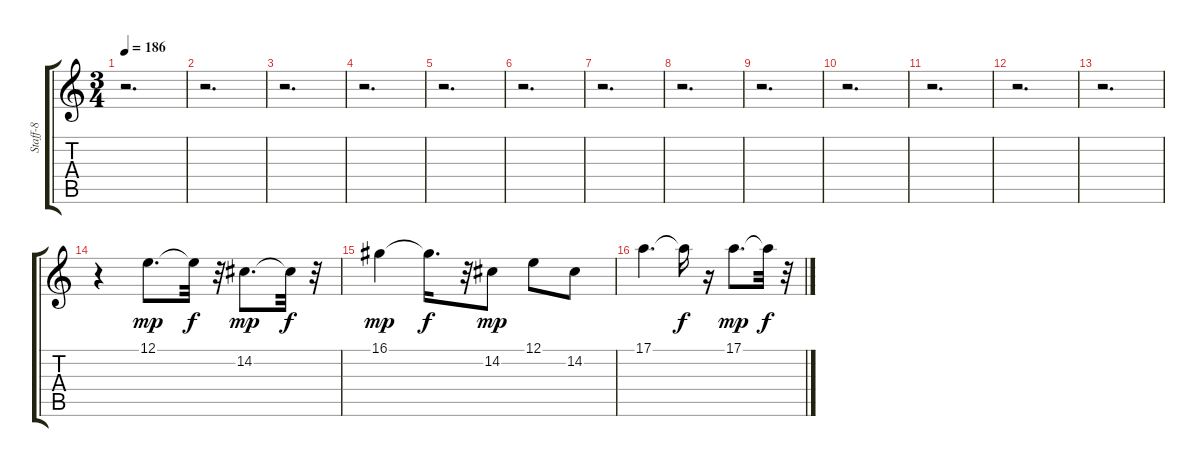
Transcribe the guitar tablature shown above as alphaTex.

\track ("Staff-8" "Staff-8") {instrument clarinet}
\staff {score tabs}
\tuning (E4 B3 G3 D3 A2 E2) {hide}
\ts (3 4)
\tempo 186
\clef g2
\ks c
r.2{d dy f} |
r.2{d} |
r.2{d} |
r.2{d} |
r.2{d} |
r.2{d} |
r.2{d} |
r.2{d} |
r.2{d} |
r.2{d} |
r.2{d} |
r.2{d} |
r.2{d} |
r.4 12.1.8{d dy mp volume 16} 12.1{t}.32{dy f} r.32 14.2.8{d dy mp} 14.2{t}.32{dy f} r.32 |
16.1.4{dy mp} 16.1{t}.16{d dy f} r.32 14.2.8{dy mp} 12.1.8 14.2.8 |
17.1.4{d} 17.1{t}.16{dy f} r.16 17.1.8{d dy mp} 17.1{t}.32{dy f} r.32
